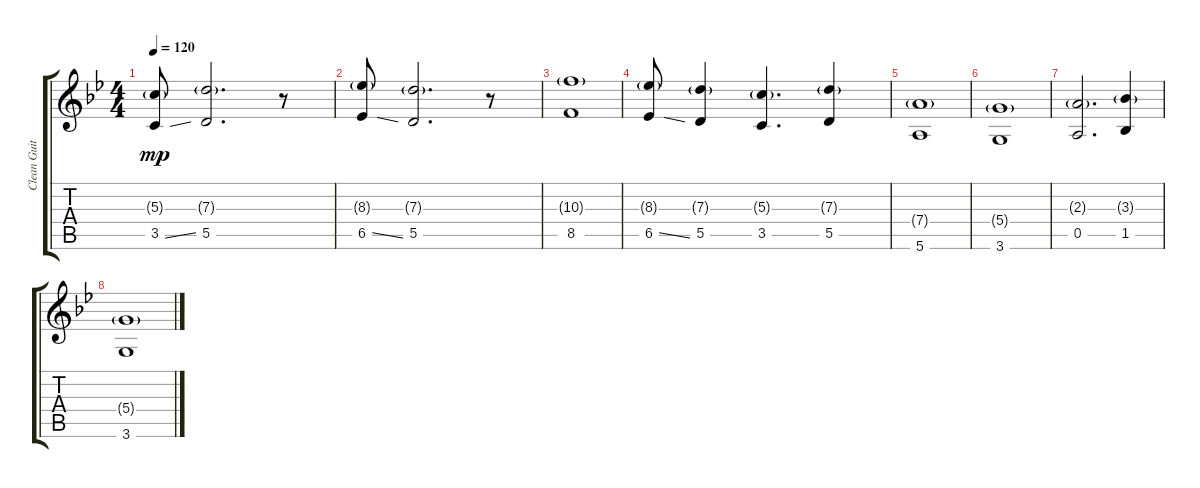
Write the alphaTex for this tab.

\track ("Clean Guitar" "Clean Guit") {instrument electricguitarjazz}
\staff {score tabs}
\tuning (E4 B3 G3 D3 A2 E2) {hide}
\ts (4 4)
\tempo 120
\clef g2
\ks bb
(5.3{g} 3.5{ss}).8{dy mp} (7.3{g} 5.5).2{d} r.8 |
(8.3{g} 6.5{ss}).8 (7.3{g} 5.5).2{d} r.8 |
(10.3{g} 8.5).1 |
(8.3{g} 6.5{ss}).8 (7.3{g} 5.5).4 (5.3{g} 3.5).4{d} (7.3{g} 5.5).4 |
(7.4{g} 5.6).1 |
(5.4{g} 3.6).1 |
(2.3{g} 0.5).2{d} (3.3{g} 1.5).4 |
(5.4{g} 3.6).1
